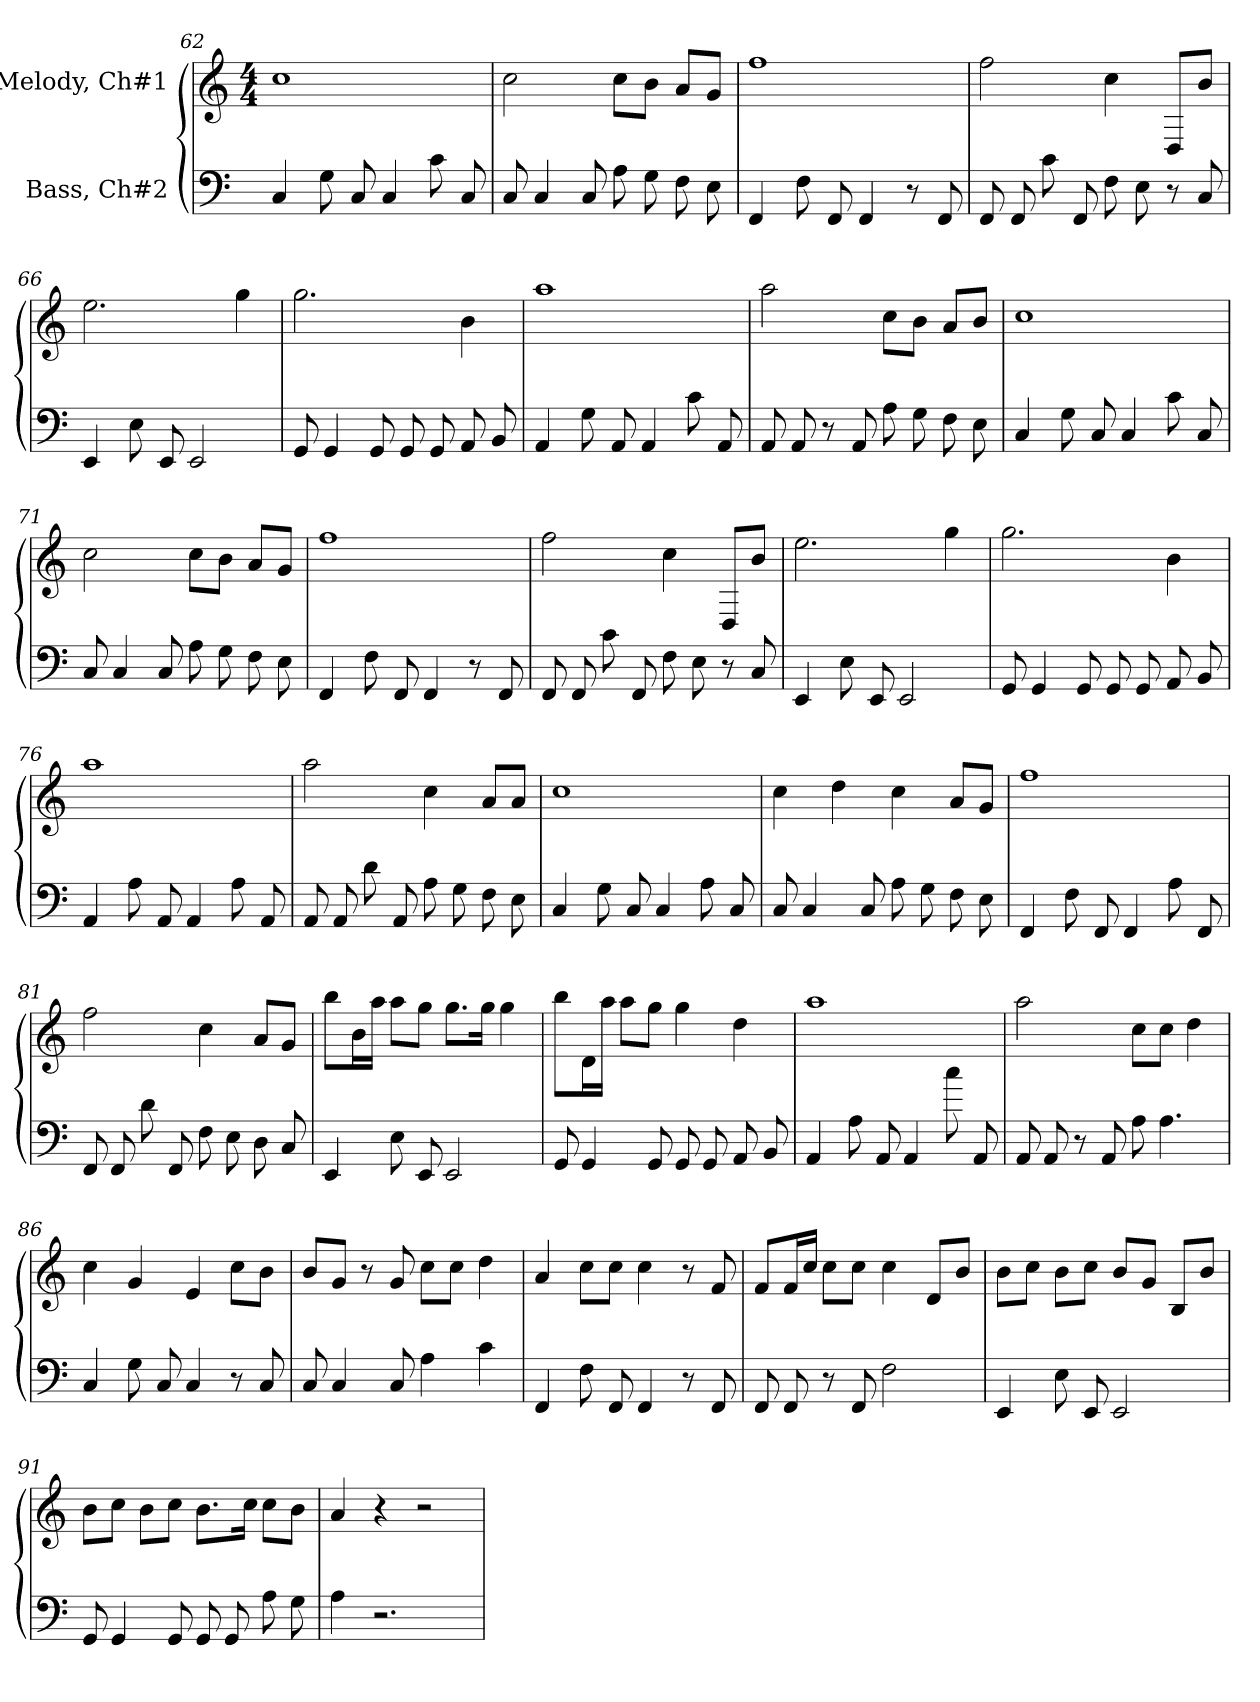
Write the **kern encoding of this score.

**kern	**kern
*part2	*part1
*staff2	*staff1
*I"Bass, Ch#2	*I"Melody, Ch#1
*clefF4	*
*	*M4/4
=62	=62
4C	1cc
8G	.
8C	.
4C	.
8c	.
8C	.
=63	=63
8C	2cc
4C	.
8C	.
8A	8ccL
8G	8bJ
8F	8aL
8E	8gJ
=64	=64
4FF	1ff
8F	.
8FF	.
4FF	.
8r	.
8FF	.
=65	=65
8FF	2ff
8FF	.
8c	.
8FF	.
8F	4cc
8E	.
8r	8DL
8C	8bJ
=66	=66
4EE	2.ee
8E	.
8EE	.
2EE	.
.	4gg
=67	=67
8GG	2.gg
4GG	.
8GG	.
8GG	.
8GG	.
8AA	4b
8BB	.
=68	=68
4AA	1aa
8G	.
8AA	.
4AA	.
8c	.
8AA	.
=69	=69
8AA	2aa
8AA	.
8r	.
8AA	.
8A	8ccL
8G	8bJ
8F	8aL
8E	8bJ
=70	=70
4C	1cc
8G	.
8C	.
4C	.
8c	.
8C	.
=71	=71
8C	2cc
4C	.
8C	.
8A	8ccL
8G	8bJ
8F	8aL
8E	8gJ
=72	=72
4FF	1ff
8F	.
8FF	.
4FF	.
8r	.
8FF	.
=73	=73
8FF	2ff
8FF	.
8c	.
8FF	.
8F	4cc
8E	.
8r	8DL
8C	8bJ
=74	=74
4EE	2.ee
8E	.
8EE	.
2EE	.
.	4gg
=75	=75
8GG	2.gg
4GG	.
8GG	.
8GG	.
8GG	.
8AA	4b
8BB	.
=76	=76
4AA	1aa
8A	.
8AA	.
4AA	.
8A	.
8AA	.
=77	=77
8AA	2aa
8AA	.
8d	.
8AA	.
8A	4cc
8G	.
8F	8aL
8E	8aJ
=78	=78
4C	1cc
8G	.
8C	.
4C	.
8A	.
8C	.
=79	=79
8C	4cc
4C	.
.	4dd
8C	.
8A	4cc
8G	.
8F	8aL
8E	8gJ
=80	=80
4FF	1ff
8F	.
8FF	.
4FF	.
8A	.
8FF	.
=81	=81
8FF	2ff
8FF	.
8d	.
8FF	.
8F	4cc
8E	.
8D	8aL
8C	8gJ
=82	=82
4EE	8bbL
.	16bL
.	16aaJJ
8E	8aaL
8EE	8ggJ
2EE	8.ggL
.	16ggJk
.	4gg
=83	=83
8GG	8bbL
4GG	16dL
.	16aaJJ
.	8aaL
8GG	8ggJ
8GG	4gg
8GG	.
8AA	4dd
8BB	.
=84	=84
4AA	1aa
8A	.
8AA	.
4AA	.
8cc	.
8AA	.
=85	=85
8AA	2aa
8AA	.
8r	.
8AA	.
8A	8ccL
4.A	8ccJ
.	4dd
=86	=86
4C	4cc
8G	4g
8C	.
4C	4e
8r	8ccL
8C	8bJ
=87	=87
8C	8bL
4C	8gJ
.	8r
8C	8g
4A	8ccL
.	8ccJ
4c	4dd
=88	=88
4FF	4a
8F	8ccL
8FF	8ccJ
4FF	4cc
8r	8r
8FF	8f
=89	=89
8FF	8fL
8FF	16fL
.	16ccJJ
8r	8ccL
8FF	8ccJ
2F	4cc
.	8dL
.	8bJ
=90	=90
4EE	8bL
.	8ccJ
8E	8bL
8EE	8ccJ
2EE	8bL
.	8gJ
.	8BL
.	8bJ
=91	=91
8GG	8bL
4GG	8ccJ
.	8bL
8GG	8ccJ
8GG	8.bL
8GG	.
.	16ccJk
8A	8ccL
8G	8bJ
=92	=92
4A	4a
2.r	4r
.	2r
=	=
*-	*-
